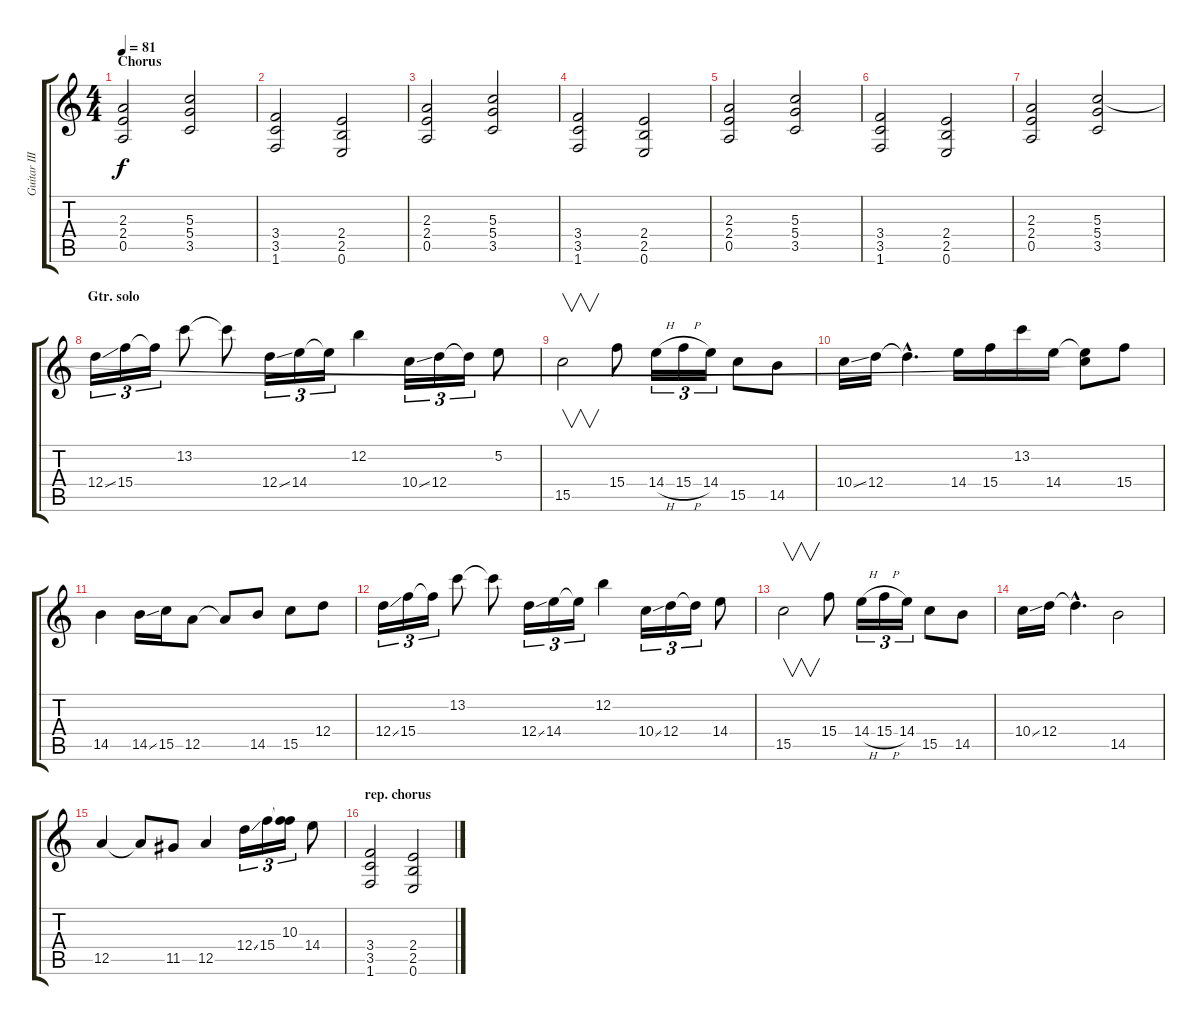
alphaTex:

\track ("Guitar III (w/ dist.)" "Guitar III") {instrument distortionguitar}
\staff {score tabs}
\tuning (E4 B3 G3 D3 A2 E2) {hide}
\ts (4 4)
\section ("" "Chorus")
\tempo 81
\clef g2
\ks c
(2.3 2.4 0.5).2{dy f} (5.3 5.4 3.5).2 |
(3.4 3.5 1.6).2 (2.4 2.5 0.6).2 |
(2.3 2.4 0.5).2 (5.3 5.4 3.5).2 |
(3.4 3.5 1.6).2 (2.4 2.5 0.6).2 |
(2.3 2.4 0.5).2 (5.3 5.4 3.5).2 |
(3.4 3.5 1.6).2 (2.4 2.5 0.6).2 |
(2.3 2.4 0.5).2 (5.3 5.4 3.5).2 |
\section ("" "Gtr. solo")
12.4{ss}.16{tu (3 2)} 15.4.16{tu (3 2)} 15.4{t}.16{tu (3 2)} 13.2.8 13.2{t}.8 12.4{ss}.16{tu (3 2)} 14.4.16{tu (3 2)} 14.4{t}.16{tu (3 2)} 12.2.4 10.4{ss}.16{tu (3 2)} 12.4.16{tu (3 2)} 12.4{t}.16{tu (3 2)} 5.2.8 |
15.5.2{v} 15.4.8 14.4{h}.16{tu (3 2)} 15.4{h}.16{tu (3 2)} 14.4.16{tu (3 2)} 15.5.8 14.5.8 |
10.4{ss}.16 12.4.16 12.4{hac t}.4{d} 14.4.16 15.4.16 13.2.16 14.4.16 (5.3{t} 14.4{t}).8 15.4.8 |
14.5.4 14.5{ss}.16 15.5.16 12.5.8 12.5{t}.8 14.5.8 15.5.8 12.4.8 |
12.4{ss}.16{tu (3 2)} 15.4.16{tu (3 2)} 15.4{t}.16{tu (3 2)} 13.2.8 13.2{t}.8 12.4{ss}.16{tu (3 2)} 14.4.16{tu (3 2)} 14.4{t}.16{tu (3 2)} 12.2.4 10.4{ss}.16{tu (3 2)} 12.4.16{tu (3 2)} 12.4{t}.16{tu (3 2)} 14.4.8 |
15.5.2{v} 15.4.8 14.4{h}.16{tu (3 2)} 15.4{h}.16{tu (3 2)} 14.4.16{tu (3 2)} 15.5.8 14.5.8 |
10.4{ss}.16 12.4.16 12.4{hac t}.4{d} 14.5.2 |
12.5.4 12.5{t}.8 11.5.8 12.5.4 12.4{ss}.16{tu (3 2)} 15.4.16{tu (3 2)} (10.3 15.4{t}).16{tu (3 2)} 14.4.8 |
\section ("" "rep. chorus")
(3.4 3.5 1.6).2 (2.4 2.5 0.6).2
